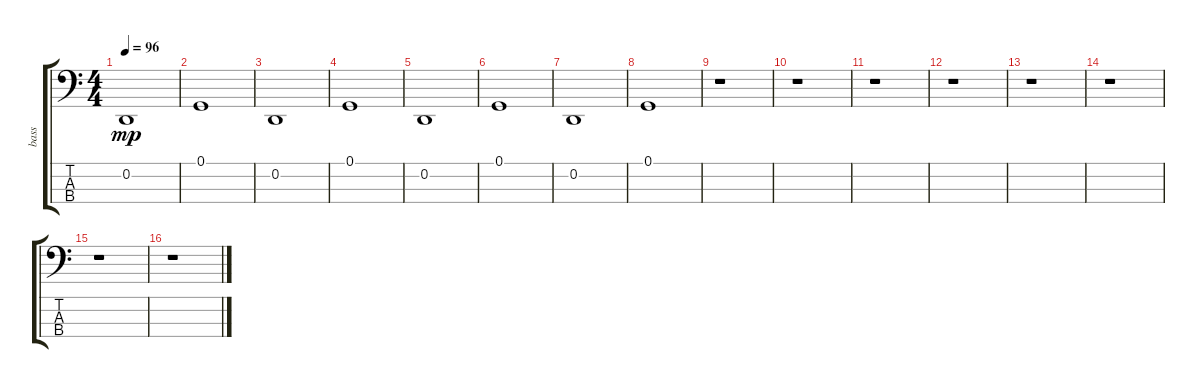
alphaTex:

\track ("bass" "bass") {instrument cello}
\staff {score tabs}
\tuning (G2 D2 A1 E1) {hide}
\ts (4 4)
\tempo 96
\clef f4
\ks c
0.2.1{dy mp} |
0.1.1 |
0.2.1 |
0.1.1 |
0.2.1 |
0.1.1 |
0.2.1 |
0.1.1 |
r.1 |
r.1 |
r.1 |
r.1 |
r.1 |
r.1 |
r.1 |
r.1
